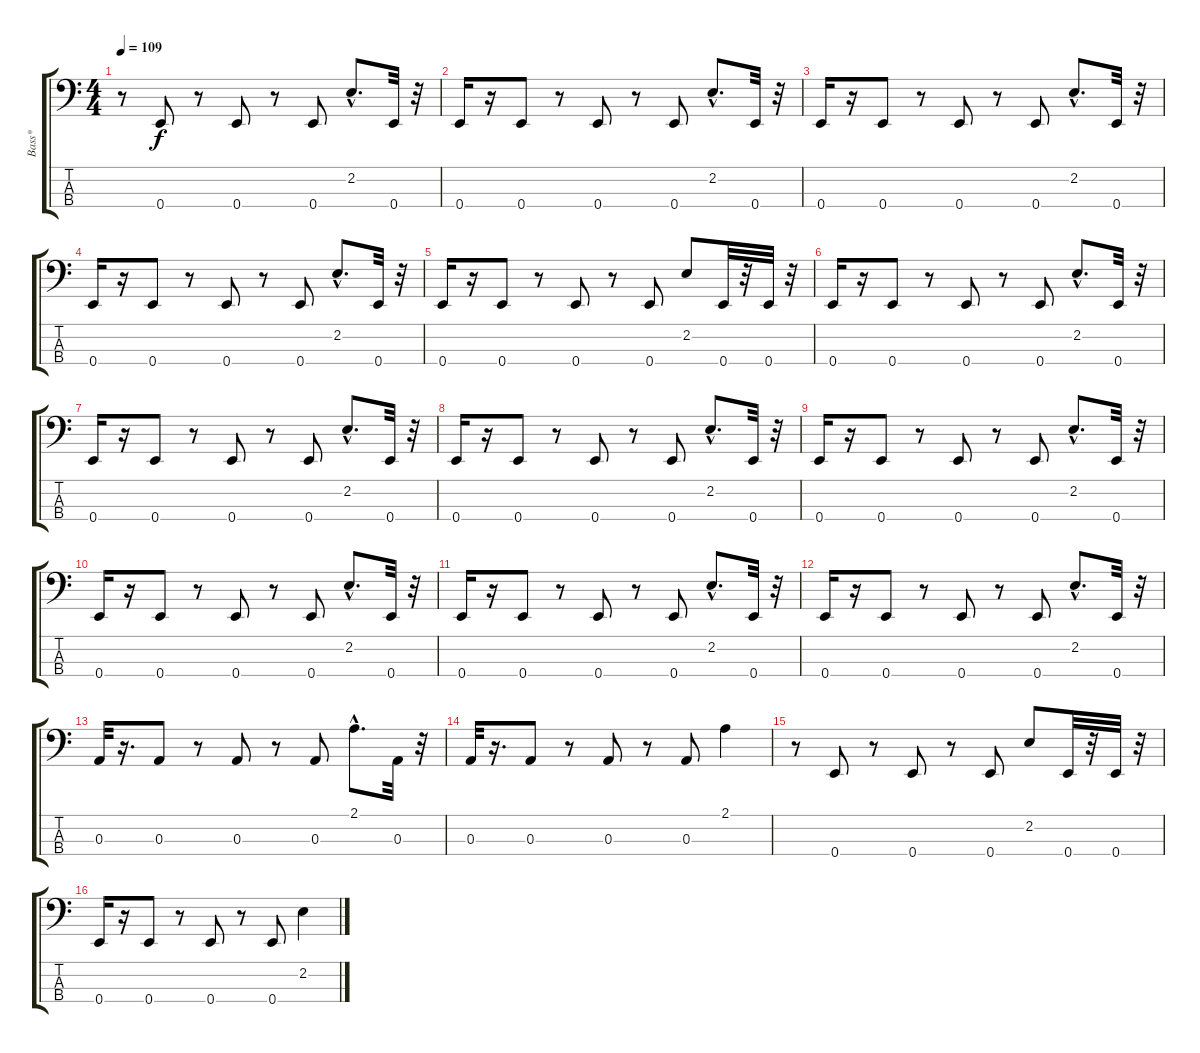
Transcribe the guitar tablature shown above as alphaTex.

\track ("Bass*" "Bass*") {instrument electricbassfinger}
\staff {score tabs}
\tuning (G2 D2 A1 E1) {hide}
\ts (4 4)
\tempo 109
\clef f4
\ks c
r.8{dy f} 0.4.8 r.8 0.4.8 r.8 0.4.8 2.2{hac}.8{d} 0.4.32 r.32 |
0.4.16 r.16 0.4.8 r.8 0.4.8 r.8 0.4.8 2.2{hac}.8{d} 0.4.32 r.32 |
0.4.16 r.16 0.4.8 r.8 0.4.8 r.8 0.4.8 2.2{hac}.8{d} 0.4.32 r.32 |
0.4.16 r.16 0.4.8 r.8 0.4.8 r.8 0.4.8 2.2{hac}.8{d} 0.4.32 r.32 |
0.4.16 r.16 0.4.8 r.8 0.4.8 r.8 0.4.8 2.2.8 0.4.32 r.32 0.4.32 r.32 |
0.4.16 r.16 0.4.8 r.8 0.4.8 r.8 0.4.8 2.2{hac}.8{d} 0.4.32 r.32 |
0.4.16 r.16 0.4.8 r.8 0.4.8 r.8 0.4.8 2.2{hac}.8{d} 0.4.32 r.32 |
0.4.16 r.16 0.4.8 r.8 0.4.8 r.8 0.4.8 2.2{hac}.8{d} 0.4.32 r.32 |
0.4.16 r.16 0.4.8 r.8 0.4.8 r.8 0.4.8 2.2{hac}.8{d} 0.4.32 r.32 |
0.4.16 r.16 0.4.8 r.8 0.4.8 r.8 0.4.8 2.2{hac}.8{d} 0.4.32 r.32 |
0.4.16 r.16 0.4.8 r.8 0.4.8 r.8 0.4.8 2.2{hac}.8{d} 0.4.32 r.32 |
0.4.16 r.16 0.4.8 r.8 0.4.8 r.8 0.4.8 2.2{hac}.8{d} 0.4.32 r.32 |
0.3.32 r.16{d} 0.3.8 r.8 0.3.8 r.8 0.3.8 2.1{hac}.8{d} 0.3.32 r.32 |
0.3.32 r.16{d} 0.3.8 r.8 0.3.8 r.8 0.3.8 2.1.4 |
r.8 0.4.8 r.8 0.4.8 r.8 0.4.8 2.2.8 0.4.32 r.32 0.4.32 r.32 |
0.4.16 r.16 0.4.8 r.8 0.4.8 r.8 0.4.8 2.2.4
